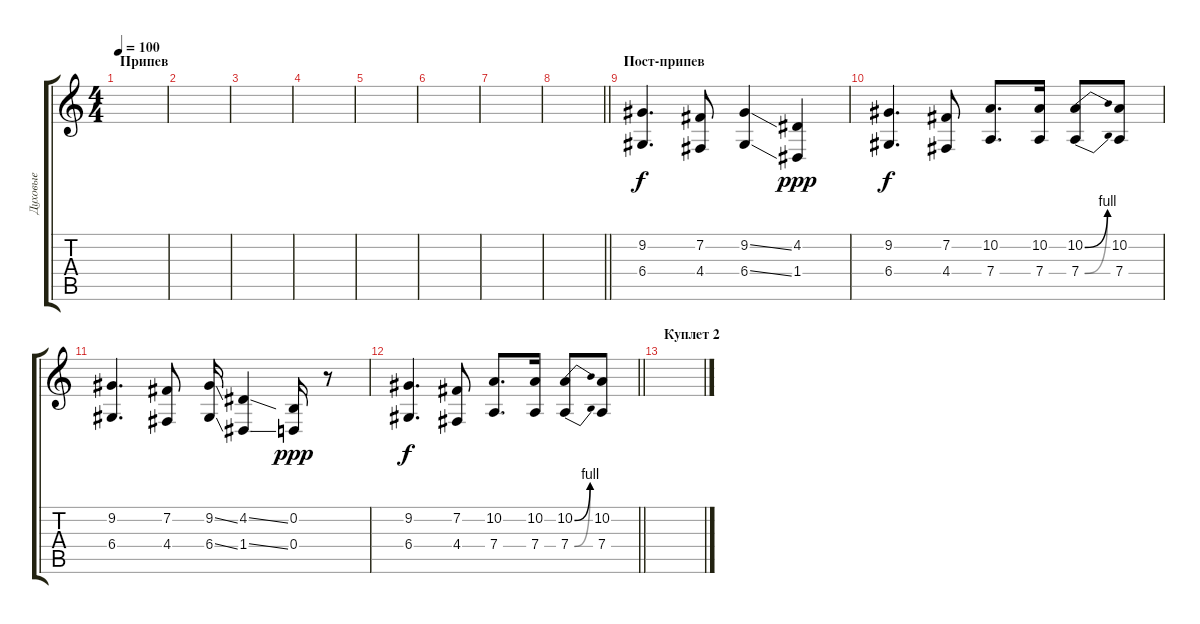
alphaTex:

\track ("Духовые" "Духовые") {instrument brasssection}
\staff {score tabs}
\tuning (E4 B3 G3 D3 A2 E2) {hide}
\ts (4 4)
\section ("" "Припев")
\tempo 100
\clef g2
\ks c
|
|
|
|
|
|
|
\barLineRight lightlight
|
\section ("" "Пост-припев")
(9.2 6.4).4{d} (7.2 4.4).8 (9.2{ss} 6.4{ss}).4 (4.2 1.4).4{dy ppp} |
(9.2 6.4).4{d dy f} (7.2 4.4).8 (10.2 7.4).8{d} (10.2 7.4).16 (10.2{be (bend 0 0 60 4)} 7.4{be (bend 0 0 60 4)}).8 (10.2 7.4).8 |
(9.2 6.4).4{d} (7.2 4.4).8 (9.2{ss} 6.4{ss}).16 (4.2{ss} 1.4{ss}).4 (0.2 0.4).16{dy ppp} r.8 |
\barLineRight lightlight
(9.2 6.4).4{d dy f} (7.2 4.4).8 (10.2 7.4).8{d} (10.2 7.4).16 (10.2{be (bend 0 0 60 4)} 7.4{be (bend 0 0 60 4)}).8 (10.2 7.4).8 |
\section ("" "Куплет 2")
